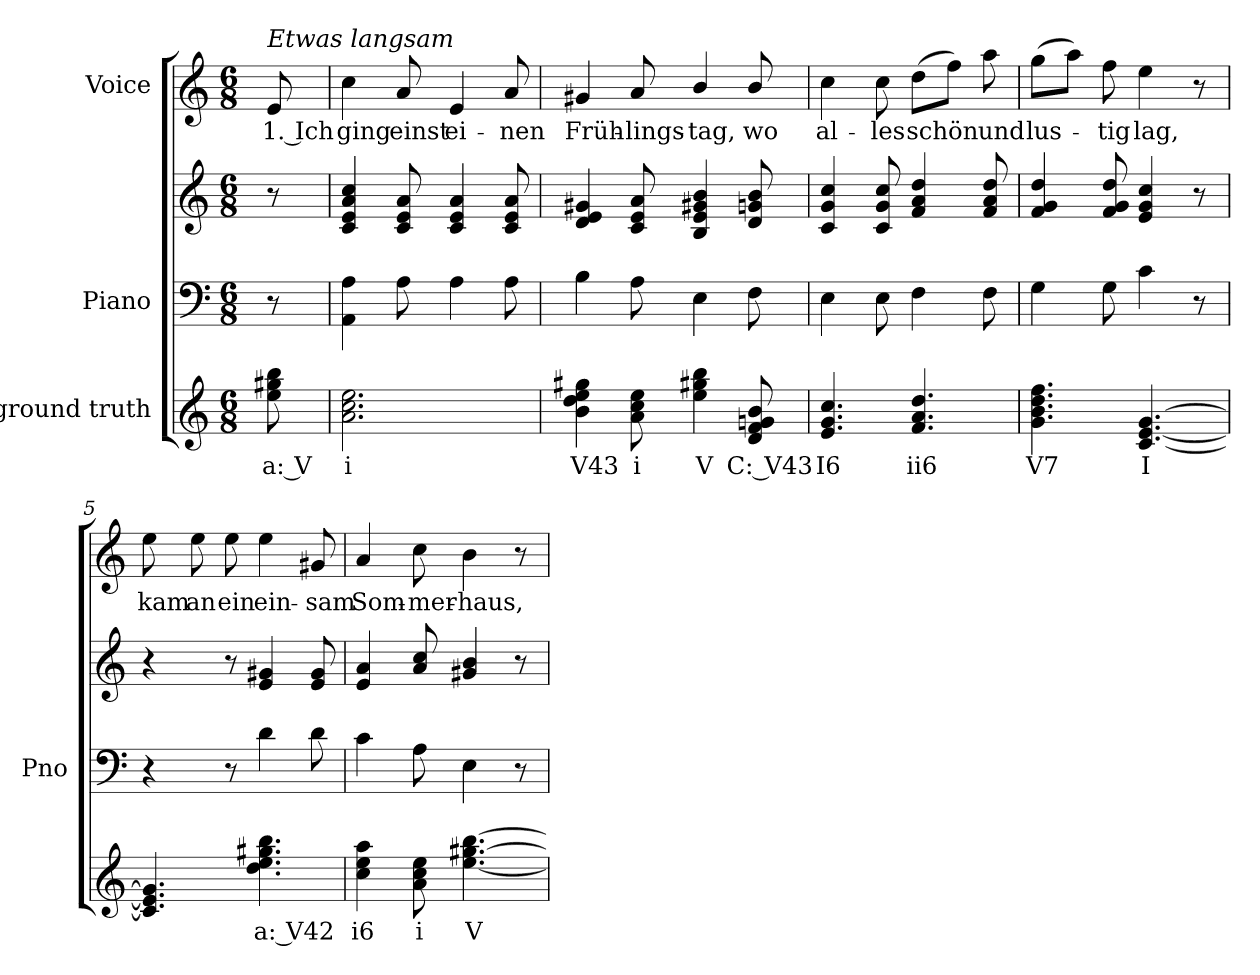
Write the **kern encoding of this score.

**kern	**text	**kern	**kern	**kern	**text
*part3	*part3	*part2	*part2	*part1	*part1
*staff4	*staff4	*staff3	*staff2	*staff1	*staff1
*I"ground truth	*	*I"Piano	*	*I"Voice	*
*	*	*I'Pno	*	*	*
*	*	*clefF4	*clefG2	*clefG2	*
*k[]	*	*k[]	*k[]	*k[]	*
*M6/8	*	*M6/8	*M6/8	*M6/8	*
=	=	=	=	=	=
!	!	!	!	!LO:TX:a:i:t=Etwas langsam	!
!	!	!	!	!	!LO:LY:b
8ee 8gg#X 8bb	a: V	8r	8r	8e/	1. Ich
=1	=1	=1	=1	=1	=1
!	!	!	!	!	!LO:LY:b
2.a 2.cc 2.ee	i	4AA\ 4A\	4c/ 4e/ 4a/ 4cc/	4cc\	ging
!	!	!	!	!	!LO:LY:b
.	.	8A\	8c/ 8e/ 8a/	8a/	einst
!	!	!	!	!	!LO:LY:b
.	.	4A\	4c/ 4e/ 4a/	4e/	ei-
!	!	!	!	!	!LO:LY:b
.	.	8A\	8c/ 8e/ 8a/	8a/	-nen
=2	=2	=2	=2	=2	=2
!	!	!	!	!	!LO:LY:b
4b 4dd 4ee 4gg#X	V43	4B\	4d/ 4e/ 4g#X/	4g#X/	Früh-
!	!	!	!	!	!LO:LY:b
8a 8cc 8ee	i	8A\	8c/ 8e/ 8a/	8a/	-lings-
!	!	!	!	!	!LO:LY:b
4ee 4gg#X 4bb	V	4E\	4B/ 4e/ 4g#X/ 4b/	4b/	-tag,
!	!	!	!	!	!LO:LY:b
8d 8f 8gn 8b	C: V43	8F\	8d/ 8gn/ 8b/	8b/	wo
=3	=3	=3	=3	=3	=3
!	!	!	!	!	!LO:LY:b
4.e 4.g 4.cc	I6	4E\	4c/ 4g/ 4cc/	4cc\	al-
!	!	!	!	!	!LO:LY:b
.	.	8E\	8c/ 8g/ 8cc/	8cc\	-les
!	!	!	!	!	!LO:LY:b
4.f 4.a 4.dd	ii6	4F\	4f/ 4a/ 4dd/	(>8dd\L	schön
.	.	.	.	8ff\J)	.
!	!	!	!	!	!LO:LY:b
.	.	8F\	8f/ 8a/ 8dd/	8aa\	und
=4	=4	=4	=4	=4	=4
!	!	!	!	!	!LO:LY:b
4.g 4.b 4.dd 4.ff	V7	4G\	4f/ 4g/ 4dd/	(>8gg\L	lus-
.	.	.	.	8aa\J)	.
!	!	!	!	!	!LO:LY:b
.	.	8G\	8f/ 8g/ 8dd/	8ff\	-tig
!	!	!	!	!	!LO:LY:b
[4.c [4.e [4.g	I	4c\	4e/ 4g/ 4cc/	4ee\	lag,
.	.	8r	8r	8r	.
=5	=5	=5	=5	=5	=5
!	!	!	!	!	!LO:LY:b
4.c] 4.e] 4.g]	.	4r	4r	8ee\	kam
!	!	!	!	!	!LO:LY:b
.	.	.	.	8ee\	an
!	!	!	!	!	!LO:LY:b
.	.	8r	8r	8ee\	ein
!	!	!	!	!	!LO:LY:b
4.dd 4.ee 4.gg#X 4.bb	a: V42	4d\	4e/ 4g#X/	4ee\	ein-
!	!	!	!	!	!LO:LY:b
.	.	8d\	8e/ 8g#/	8g#X/	-sam
=6	=6	=6	=6	=6	=6
!	!	!	!	!	!LO:LY:b
4cc 4ee 4aa	i6	4c\	4e/ 4a/	4a/	Som-
!	!	!	!	!	!LO:LY:b
8a 8cc 8ee	i	8A\	8a/ 8cc/	8cc\	-mer-
!	!	!	!	!	!LO:LY:b
[4.ee [4.gg#X [4.bb	V	4E\	4g#X/ 4b/	4b\	-haus,
.	.	8r	8r	8r	.
=	=	=	=	=	=
*-	*-	*-	*-	*-	*-
